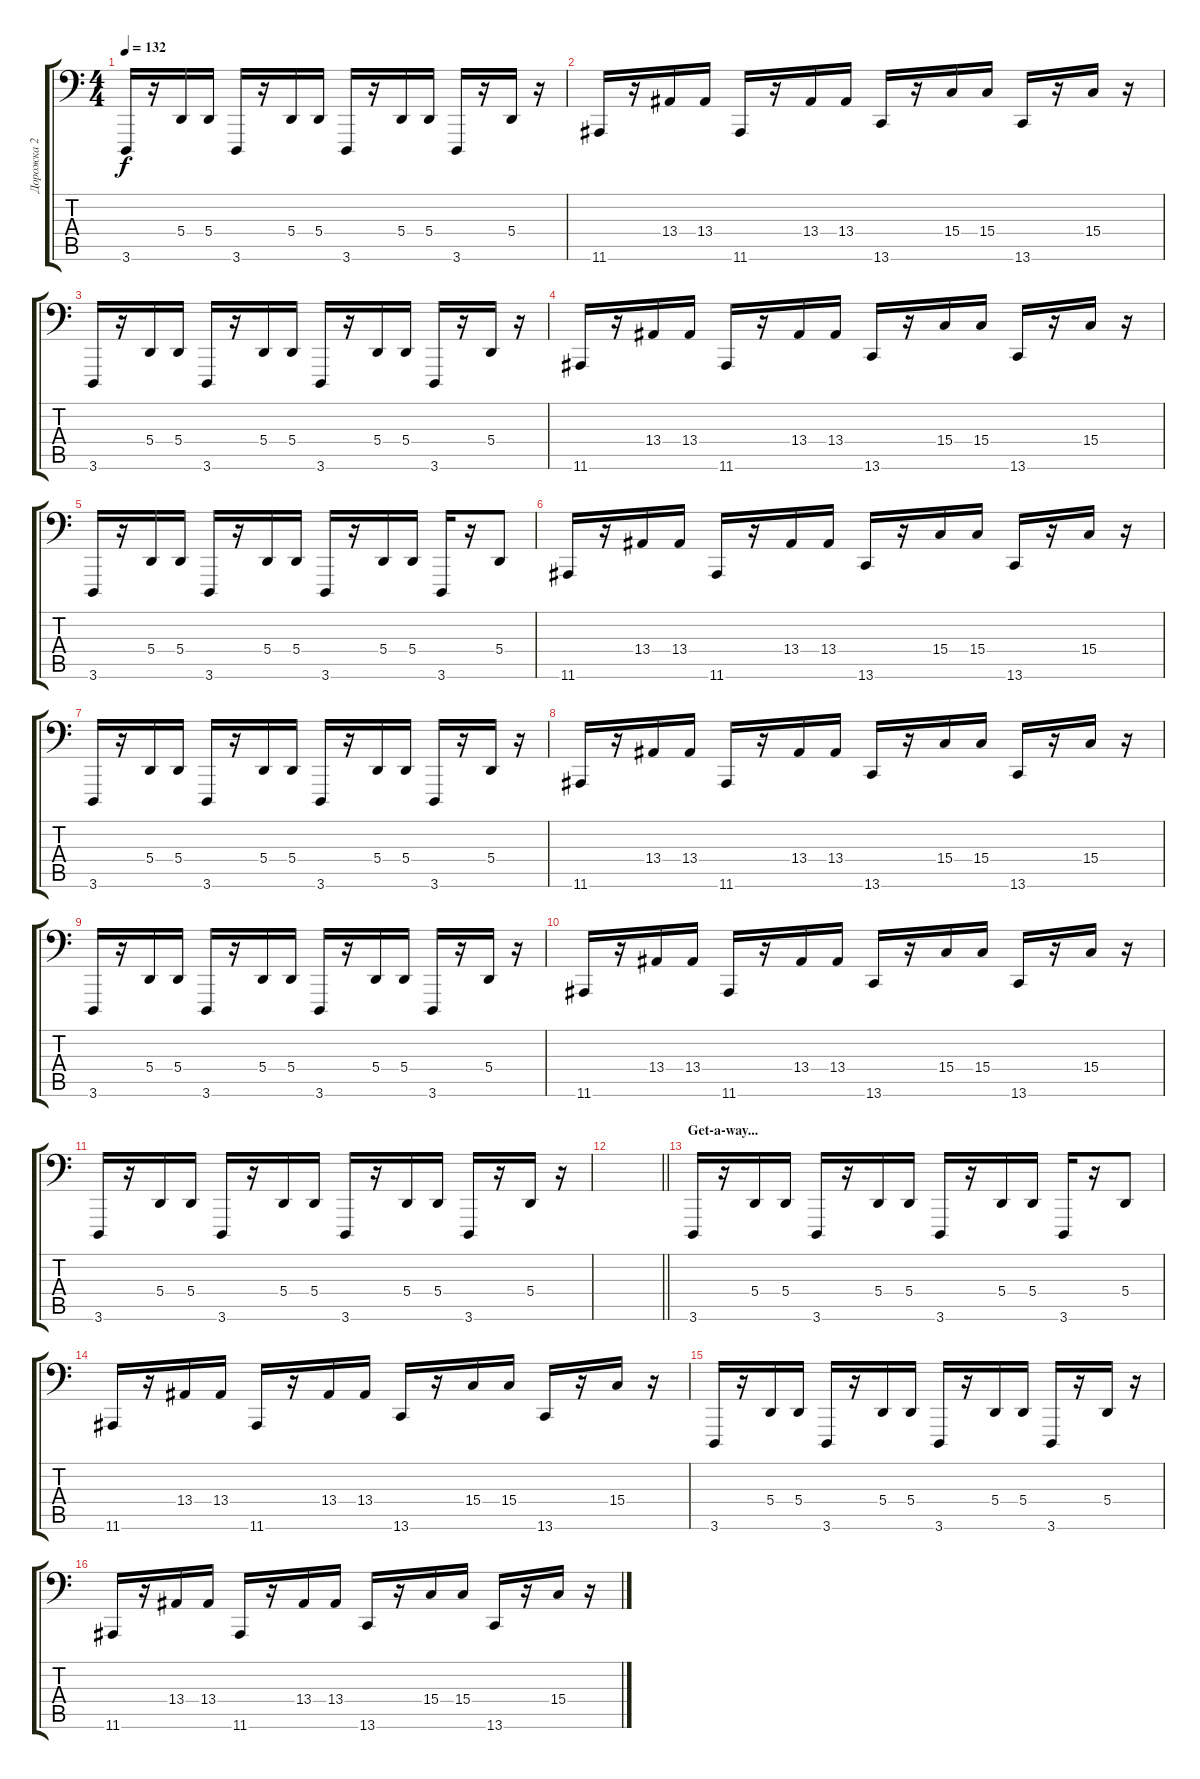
\track ("Дорожка 2" "Дорожка 2") {instrument lead8bassandlead}
\staff {score tabs}
\tuning (C3 G2 D2 A1 E1 B0) {hide}
\ts (4 4)
\tempo 132
\clef f4
\ks c
3.6.16{dy f} r.16 5.4.16 5.4.16 3.6.16 r.16 5.4.16 5.4.16 3.6.16 r.16 5.4.16 5.4.16 3.6.16 r.16 5.4.16 r.16 |
11.6.16 r.16 13.4.16 13.4.16 11.6.16 r.16 13.4.16 13.4.16 13.6.16 r.16 15.4.16 15.4.16 13.6.16 r.16 15.4.16 r.16 |
3.6.16 r.16 5.4.16 5.4.16 3.6.16 r.16 5.4.16 5.4.16 3.6.16 r.16 5.4.16 5.4.16 3.6.16 r.16 5.4.16 r.16 |
11.6.16 r.16 13.4.16 13.4.16 11.6.16 r.16 13.4.16 13.4.16 13.6.16 r.16 15.4.16 15.4.16 13.6.16 r.16 15.4.16 r.16 |
3.6.16 r.16 5.4.16 5.4.16 3.6.16 r.16 5.4.16 5.4.16 3.6.16 r.16 5.4.16 5.4.16 3.6.16 r.16 5.4.8 |
11.6.16 r.16 13.4.16 13.4.16 11.6.16 r.16 13.4.16 13.4.16 13.6.16 r.16 15.4.16 15.4.16 13.6.16 r.16 15.4.16 r.16 |
3.6.16 r.16 5.4.16 5.4.16 3.6.16 r.16 5.4.16 5.4.16 3.6.16 r.16 5.4.16 5.4.16 3.6.16 r.16 5.4.16 r.16 |
11.6.16 r.16 13.4.16 13.4.16 11.6.16 r.16 13.4.16 13.4.16 13.6.16 r.16 15.4.16 15.4.16 13.6.16 r.16 15.4.16 r.16 |
3.6.16 r.16 5.4.16 5.4.16 3.6.16 r.16 5.4.16 5.4.16 3.6.16 r.16 5.4.16 5.4.16 3.6.16 r.16 5.4.16 r.16 |
11.6.16 r.16 13.4.16 13.4.16 11.6.16 r.16 13.4.16 13.4.16 13.6.16 r.16 15.4.16 15.4.16 13.6.16 r.16 15.4.16 r.16 |
3.6.16 r.16 5.4.16 5.4.16 3.6.16 r.16 5.4.16 5.4.16 3.6.16 r.16 5.4.16 5.4.16 3.6.16 r.16 5.4.16 r.16 |
\barLineRight lightlight
|
\section ("" "Get-a-way...")
3.6.16 r.16 5.4.16 5.4.16 3.6.16 r.16 5.4.16 5.4.16 3.6.16 r.16 5.4.16 5.4.16 3.6.16 r.16 5.4.8 |
11.6.16 r.16 13.4.16 13.4.16 11.6.16 r.16 13.4.16 13.4.16 13.6.16 r.16 15.4.16 15.4.16 13.6.16 r.16 15.4.16 r.16 |
3.6.16 r.16 5.4.16 5.4.16 3.6.16 r.16 5.4.16 5.4.16 3.6.16 r.16 5.4.16 5.4.16 3.6.16 r.16 5.4.16 r.16 |
11.6.16 r.16 13.4.16 13.4.16 11.6.16 r.16 13.4.16 13.4.16 13.6.16 r.16 15.4.16 15.4.16 13.6.16 r.16 15.4.16 r.16
